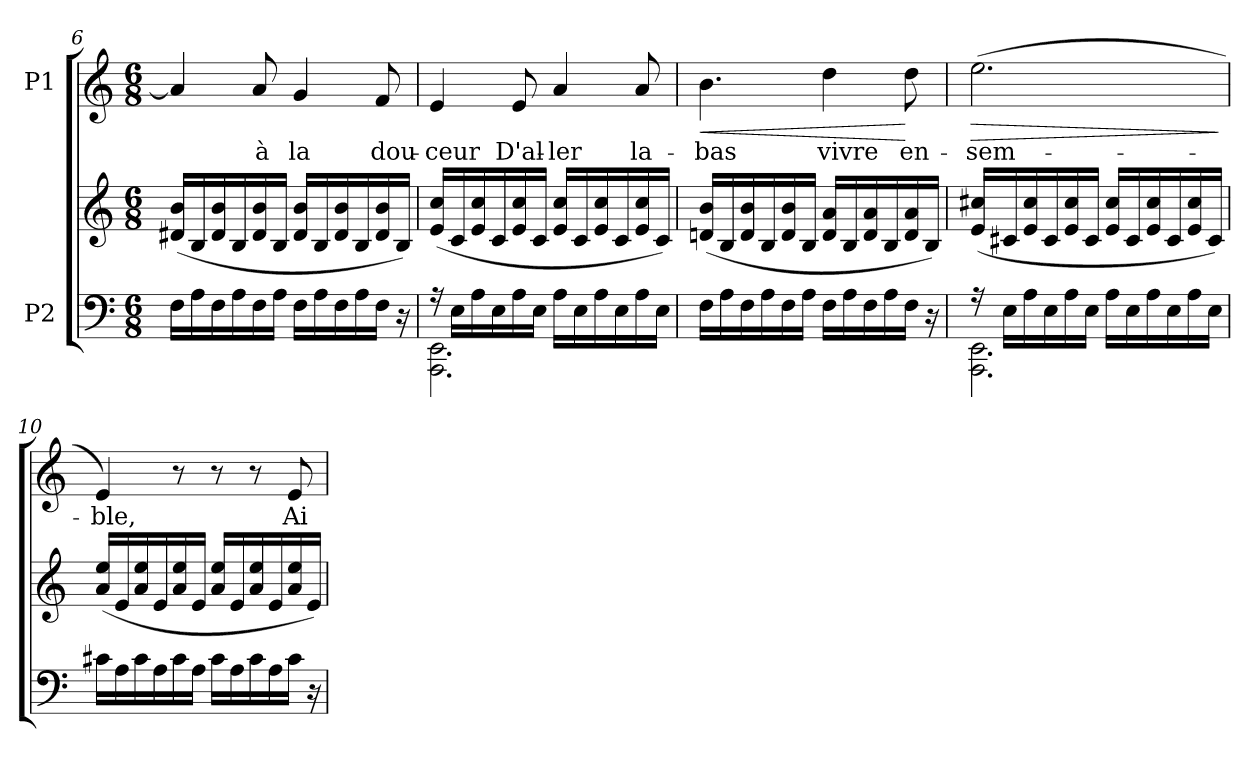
**kern	**kern	**kern	**text	**dynam
*part2	*part2	*part1	*part1	*part1
*staff3	*staff2	*staff1	*staff1	*staff1
*I"P2	*	*I"P1	*	*
*clefF4	*clefG2	*clefG2	*	*
*k[]	*k[]	*k[]	*	*
*C:	*C:	*C:	*	*
*M6/8	*M6/8	*M6/8	*	*
=6	=6	=6	=6	=6
16Fi\LL	(16d#Xi/ 16biLL	4ai/]	.	.
16Ai\	16Bi/	.	.	.
16Fi\	16d#i/ 16bi	.	.	.
16Ai\	16Bi/	.	.	.
!	!	!	!LO:LY:b:color=#000000	!
16Fi\	16d#i/ 16bi	8ai/	à	.
16Ai\JJ	16Bi/JJ	.	.	.
!	!	!	!LO:LY:b:color=#000000	!
16Fi\LL	16d#i/ 16biLL	4gi/	la	.
16Ai\	16Bi/	.	.	.
16Fi\	16d#i/ 16bi	.	.	.
16Ai\	16Bi/	.	.	.
!	!	!	!LO:LY:b:color=#000000	!
16Fi\JJ	16d#i/ 16bi	8fi/	dou-	.
16r	16Bi/JJ)	.	.	.
=7	=7	=7	=7	=7
*^	*	*	*	*
!	!	!	!	!LO:LY:b:color=#000000	!
16r	2.AAAi\ 2.EEi	(16ei/ 16cciLL	4ei/	-ceur	.
16Ei\LL	.	16ci/	.	.	.
16Ai\	.	16ei/ 16cci	.	.	.
16Ei\	.	16ci/	.	.	.
!	!	!	!	!LO:LY:b:color=#000000	!
16Ai\	.	16ei/ 16cci	8ei/	D'al-	.
16Ei\JJ	.	16ci/JJ	.	.	.
!	!	!	!	!LO:LY:b:color=#000000	!
16Ai\LL	.	16ei/ 16cciLL	4ai/	-ler	.
16Ei\	.	16ci/	.	.	.
16Ai\	.	16ei/ 16cci	.	.	.
16Ei\	.	16ci/	.	.	.
!	!	!	!	!LO:LY:b:color=#000000	!
16Ai\	.	16ei/ 16cci	8ai/	la-	.
16Ei\JJ	.	16ci/JJ)	.	.	.
*v	*v	*	*	*	*
=8	=8	=8	=8	=8
!	!	!	!LO:LY:b:color=#000000	!LO:HP:b
16Fi\LL	(16dni/ 16biLL	4.bi\	-bas	<
16Ai\	16Bi/	.	.	.
16Fi\	16di/ 16bi	.	.	.
16Ai\	16Bi/	.	.	.
16Fi\	16di/ 16bi	.	.	.
16Ai\JJ	16Bi/JJ	.	.	.
!	!	!	!LO:LY:b:color=#000000	!
16Fi\LL	16di/ 16aiLL	4ddi\	vivre	.
16Ai\	16Bi/	.	.	.
16Fi\	16di/ 16ai	.	.	.
16Ai\	16Bi/	.	.	.
!	!	!	!LO:LY:b:color=#000000	!
16Fi\JJ	16di/ 16ai	8ddi\	en-	[
16r	16Bi/JJ)	.	.	.
!!LO:LB:g=z
=9	=9	=9	=9	=9
*^	*	*	*	*
!	!	!	!	!LO:LY:b:color=#000000	!LO:HP:b
16r	2.AAAi\ 2.EEi	(16ei/ 16cc#XiLL	(2.eei\	-sem-	>
16Ei\LL	.	16c#Xi/	.	.	.
16Ai\	.	16ei/ 16cc#i	.	.	.
16Ei\	.	16c#i/	.	.	.
16Ai\	.	16ei/ 16cc#i	.	.	.
16Ei\JJ	.	16c#i/JJ	.	.	.
16Ai\LL	.	16ei/ 16cc#iLL	.	.	.
16Ei\	.	16c#i/	.	.	.
16Ai\	.	16ei/ 16cc#i	.	.	.
16Ei\	.	16c#i/	.	.	.
16Ai\	.	16ei/ 16cc#i	.	.	.
16Ei\JJ	.	16c#i/JJ)	.	.	.
*v	*v	*	*	*	*
.	.	.	.	]
=10	=10	=10	=10	=10
!	!	!	!LO:LY:b:color=#000000	!
16c#Xi\LL	(16ai/ 16eeiLL	4ei/)	-ble,	.
16Ai\	16ei/	.	.	.
16c#i\	16ai/ 16eei	.	.	.
16Ai\	16ei/	.	.	.
16c#i\	16ai/ 16eei	8r	.	.
16Ai\JJ	16ei/JJ	.	.	.
16c#i\LL	16ai/ 16eeiLL	8r	.	.
16Ai\	16ei/	.	.	.
16c#i\	16ai/ 16eei	8r	.	.
16Ai\	16ei/	.	.	.
!	!	!	!LO:LY:b:color=#000000	!
16c#i\JJ	16ai/ 16eei	8ei/	Ai-	.
16r	16ei/JJ)	.	.	.
=	=	=	=	=
*-	*-	*-	*-	*-
